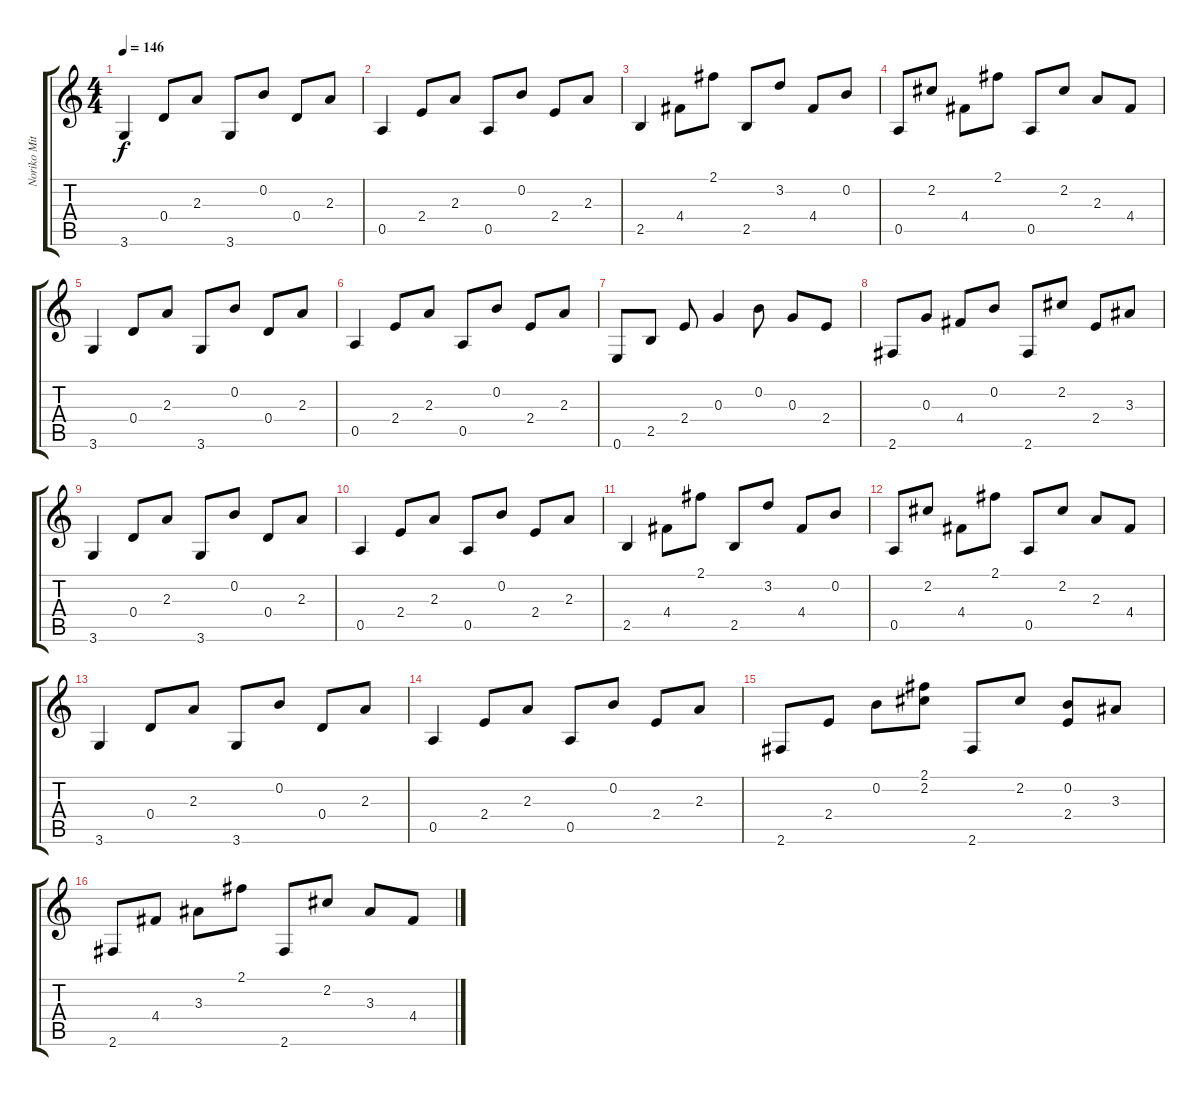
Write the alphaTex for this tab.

\track ("Noriko Mitose" "Noriko Mit") {instrument acousticguitarsteel}
\staff {score tabs}
\tuning (E4 B3 G3 D3 A2 E2) {hide}
\ts (4 4)
\tempo 146
\clef g2
\ks c
3.6.4{dy f} 0.4.8 2.3.8 3.6.8 0.2.8 0.4.8 2.3.8 |
0.5.4 2.4.8 2.3.8 0.5.8 0.2.8 2.4.8 2.3.8 |
2.5.4 4.4.8 2.1.8 2.5.8 3.2.8 4.4.8 0.2.8 |
0.5.8 2.2.8 4.4.8 2.1.8 0.5.8 2.2.8 2.3.8 4.4.8 |
3.6.4 0.4.8 2.3.8 3.6.8 0.2.8 0.4.8 2.3.8 |
0.5.4 2.4.8 2.3.8 0.5.8 0.2.8 2.4.8 2.3.8 |
0.6.8 2.5.8 2.4.8 0.3.4 0.2.8 0.3.8 2.4.8 |
2.6.8 0.3.8 4.4.8 0.2.8 2.6.8 2.2.8 2.4.8 3.3.8 |
3.6.4 0.4.8 2.3.8 3.6.8 0.2.8 0.4.8 2.3.8 |
0.5.4 2.4.8 2.3.8 0.5.8 0.2.8 2.4.8 2.3.8 |
2.5.4 4.4.8 2.1.8 2.5.8 3.2.8 4.4.8 0.2.8 |
0.5.8 2.2.8 4.4.8 2.1.8 0.5.8 2.2.8 2.3.8 4.4.8 |
3.6.4 0.4.8 2.3.8 3.6.8 0.2.8 0.4.8 2.3.8 |
0.5.4 2.4.8 2.3.8 0.5.8 0.2.8 2.4.8 2.3.8 |
2.6.8 2.4.8 0.2.8 (2.1 2.2).8 2.6.8 2.2.8 (0.2 2.4).8 3.3.8 |
2.6.8 4.4.8 3.3.8 2.1.8 2.6.8 2.2.8 3.3.8 4.4.8
